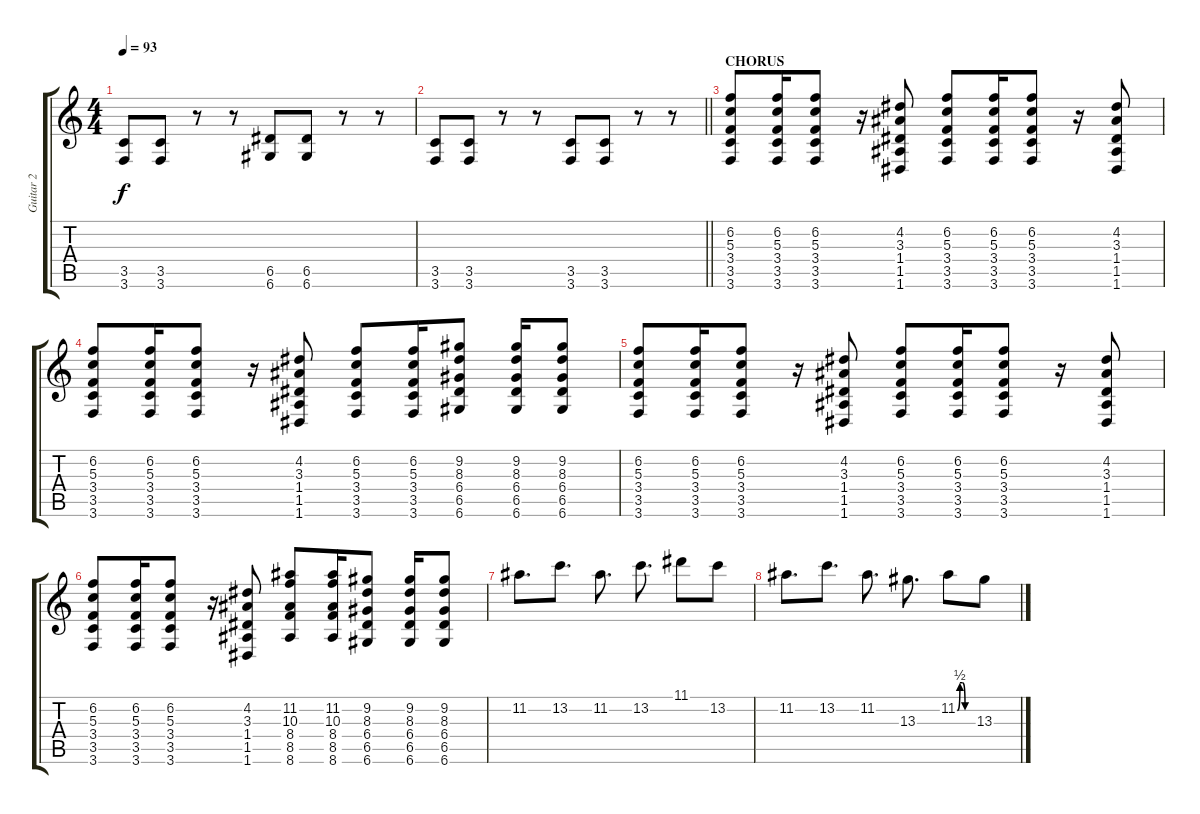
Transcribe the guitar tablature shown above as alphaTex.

\track ("Guitar 2" "Guitar 2") {instrument distortionguitar}
\staff {score tabs}
\tuning (E4 B3 G3 D3 A2 D2) {hide}
\ts (4 4)
\tempo 93
\clef g2
\ks c
(3.5 3.6).8{dy f} (3.5 3.6).8 r.8 r.8 (6.5 6.6).8 (6.5 6.6).8 r.8 r.8 |
\barLineRight lightlight
(3.5 3.6).8 (3.5 3.6).8 r.8 r.8 (3.5 3.6).8 (3.5 3.6).8 r.8 r.8 |
\section ("" "CHORUS")
(6.2 5.3 3.4 3.5 3.6).8{volume 10 balance 16} (6.2 5.3 3.4 3.5 3.6).16 (6.2 5.3 3.4 3.5 3.6).8 r.16 (4.2 3.3 1.4 1.5 1.6).8 (6.2 5.3 3.4 3.5 3.6).8 (6.2 5.3 3.4 3.5 3.6).16 (6.2 5.3 3.4 3.5 3.6).8 r.16 (4.2 3.3 1.4 1.5 1.6).8 |
(6.2 5.3 3.4 3.5 3.6).8 (6.2 5.3 3.4 3.5 3.6).16 (6.2 5.3 3.4 3.5 3.6).8 r.16 (4.2 3.3 1.4 1.5 1.6).8 (6.2 5.3 3.4 3.5 3.6).8 (6.2 5.3 3.4 3.5 3.6).16 (9.2 8.3 6.4 6.5 6.6).8 (9.2 8.3 6.4 6.5 6.6).16 (9.2 8.3 6.4 6.5 6.6).8 |
(6.2 5.3 3.4 3.5 3.6).8 (6.2 5.3 3.4 3.5 3.6).16 (6.2 5.3 3.4 3.5 3.6).8 r.16 (4.2 3.3 1.4 1.5 1.6).8 (6.2 5.3 3.4 3.5 3.6).8 (6.2 5.3 3.4 3.5 3.6).16 (6.2 5.3 3.4 3.5 3.6).8 r.16 (4.2 3.3 1.4 1.5 1.6).8 |
(6.2 5.3 3.4 3.5 3.6).8 (6.2 5.3 3.4 3.5 3.6).16 (6.2 5.3 3.4 3.5 3.6).8 r.16 (4.2 3.3 1.4 1.5 1.6).8 (11.2 10.3 8.4 8.5 8.6).8 (11.2 10.3 8.4 8.5 8.6).16 (9.2 8.3 6.4 6.5 6.6).8 (9.2 8.3 6.4 6.5 6.6).16 (9.2 8.3 6.4 6.5 6.6).8 |
11.2.8{d volume 15} 13.2.8{d} 11.2.8{d} 13.2.8{d} 11.1.8 13.2.8 |
11.2.8{d} 13.2.8{d} 11.2.8{d} 13.3.8{d} 11.2{be (custom 0 0 10 2 20 2 30 0 60 0)}.8 13.3.8
